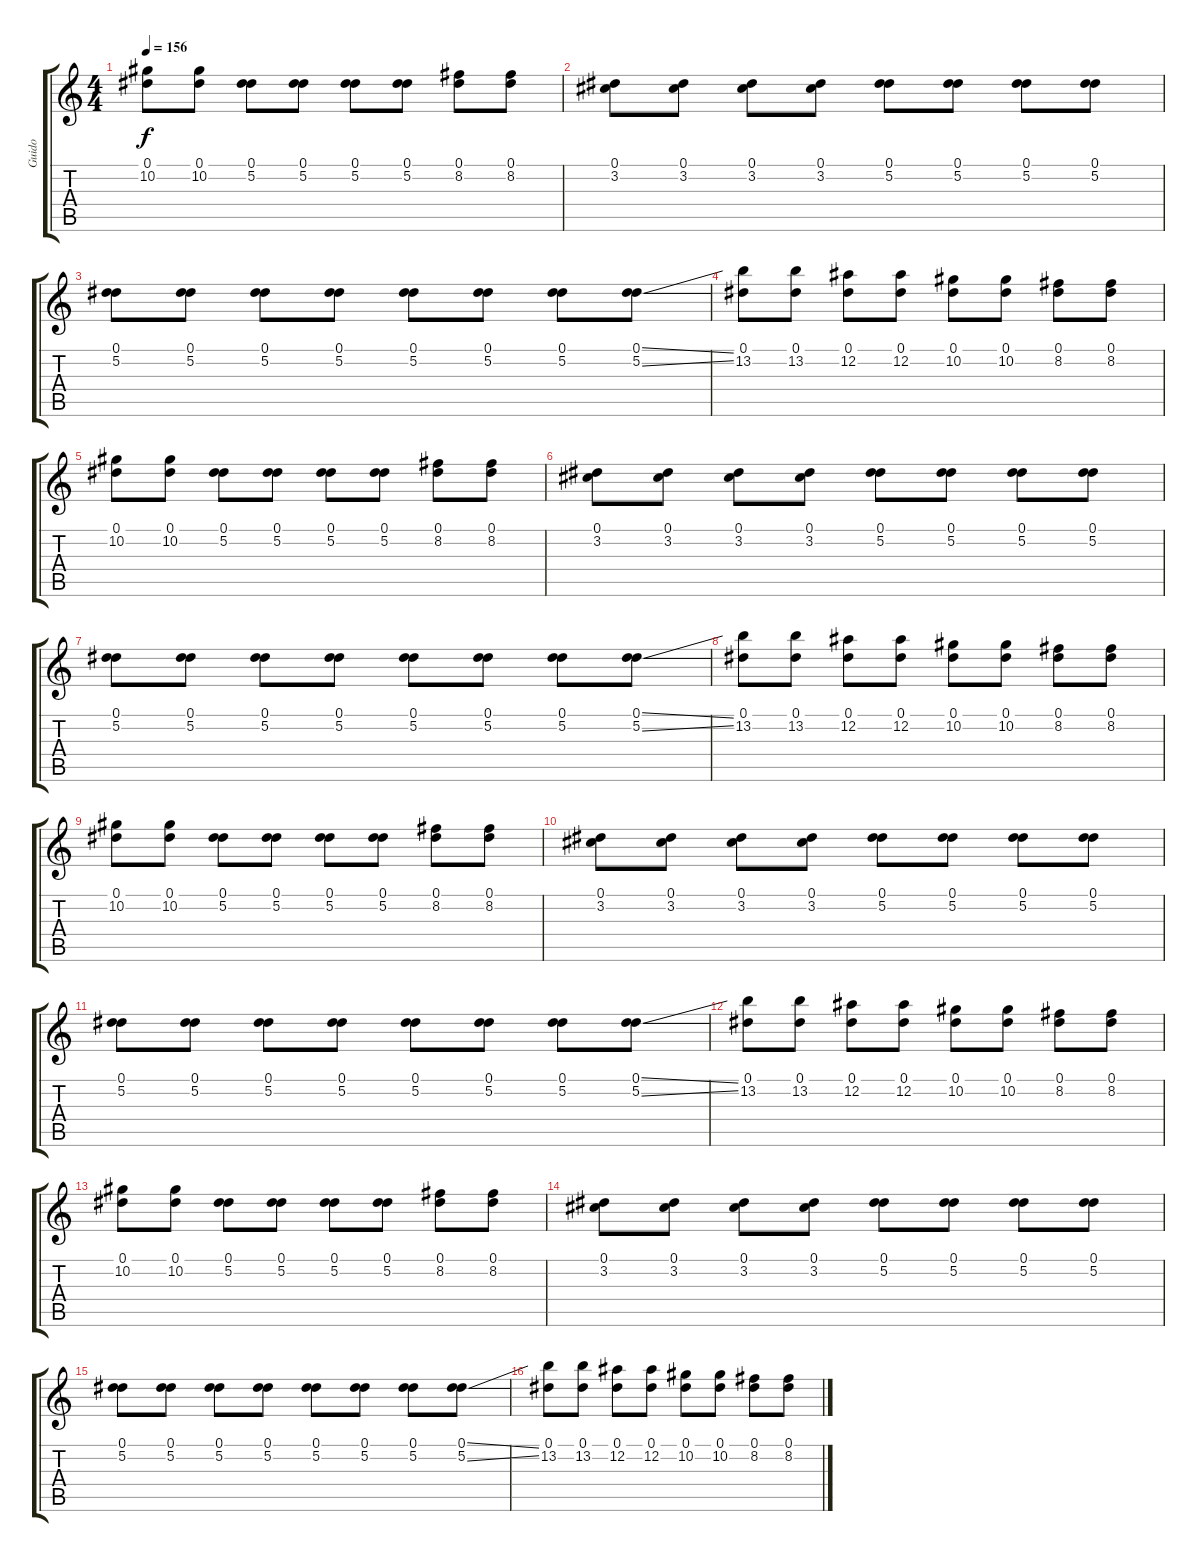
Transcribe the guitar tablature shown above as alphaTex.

\track ("Guido" "Guido") {instrument distortionguitar}
\staff {score tabs}
\tuning (Eb4 Bb3 Gb3 Db3 Ab2 Eb2) {hide}
\ts (4 4)
\tempo 156
\clef g2
\ks c
(0.1 10.2).8{dy f} (0.1 10.2).8 (0.1 5.2).8 (0.1 5.2).8 (0.1 5.2).8 (0.1 5.2).8 (0.1 8.2).8 (0.1 8.2).8 |
(0.1 3.2).8 (0.1 3.2).8 (0.1 3.2).8 (0.1 3.2).8 (0.1 5.2).8 (0.1 5.2).8 (0.1 5.2).8 (0.1 5.2).8 |
(0.1 5.2).8 (0.1 5.2).8 (0.1 5.2).8 (0.1 5.2).8 (0.1 5.2).8 (0.1 5.2).8 (0.1 5.2).8 (0.1{ss} 5.2{ss}).8 |
(0.1 13.2).8 (0.1 13.2).8 (0.1 12.2).8 (0.1 12.2).8 (0.1 10.2).8 (0.1 10.2).8 (0.1 8.2).8 (0.1 8.2).8 |
(0.1 10.2).8 (0.1 10.2).8 (0.1 5.2).8 (0.1 5.2).8 (0.1 5.2).8 (0.1 5.2).8 (0.1 8.2).8 (0.1 8.2).8 |
(0.1 3.2).8 (0.1 3.2).8 (0.1 3.2).8 (0.1 3.2).8 (0.1 5.2).8 (0.1 5.2).8 (0.1 5.2).8 (0.1 5.2).8 |
(0.1 5.2).8 (0.1 5.2).8 (0.1 5.2).8 (0.1 5.2).8 (0.1 5.2).8 (0.1 5.2).8 (0.1 5.2).8 (0.1{ss} 5.2{ss}).8 |
(0.1 13.2).8 (0.1 13.2).8 (0.1 12.2).8 (0.1 12.2).8 (0.1 10.2).8 (0.1 10.2).8 (0.1 8.2).8 (0.1 8.2).8 |
(0.1 10.2).8 (0.1 10.2).8 (0.1 5.2).8 (0.1 5.2).8 (0.1 5.2).8 (0.1 5.2).8 (0.1 8.2).8 (0.1 8.2).8 |
(0.1 3.2).8 (0.1 3.2).8 (0.1 3.2).8 (0.1 3.2).8 (0.1 5.2).8 (0.1 5.2).8 (0.1 5.2).8 (0.1 5.2).8 |
(0.1 5.2).8 (0.1 5.2).8 (0.1 5.2).8 (0.1 5.2).8 (0.1 5.2).8 (0.1 5.2).8 (0.1 5.2).8 (0.1{ss} 5.2{ss}).8 |
(0.1 13.2).8 (0.1 13.2).8 (0.1 12.2).8 (0.1 12.2).8 (0.1 10.2).8 (0.1 10.2).8 (0.1 8.2).8 (0.1 8.2).8 |
(0.1 10.2).8 (0.1 10.2).8 (0.1 5.2).8 (0.1 5.2).8 (0.1 5.2).8 (0.1 5.2).8 (0.1 8.2).8 (0.1 8.2).8 |
(0.1 3.2).8 (0.1 3.2).8 (0.1 3.2).8 (0.1 3.2).8 (0.1 5.2).8 (0.1 5.2).8 (0.1 5.2).8 (0.1 5.2).8 |
(0.1 5.2).8 (0.1 5.2).8 (0.1 5.2).8 (0.1 5.2).8 (0.1 5.2).8 (0.1 5.2).8 (0.1 5.2).8 (0.1{ss} 5.2{ss}).8 |
(0.1 13.2).8 (0.1 13.2).8 (0.1 12.2).8 (0.1 12.2).8 (0.1 10.2).8 (0.1 10.2).8 (0.1 8.2).8 (0.1 8.2).8
